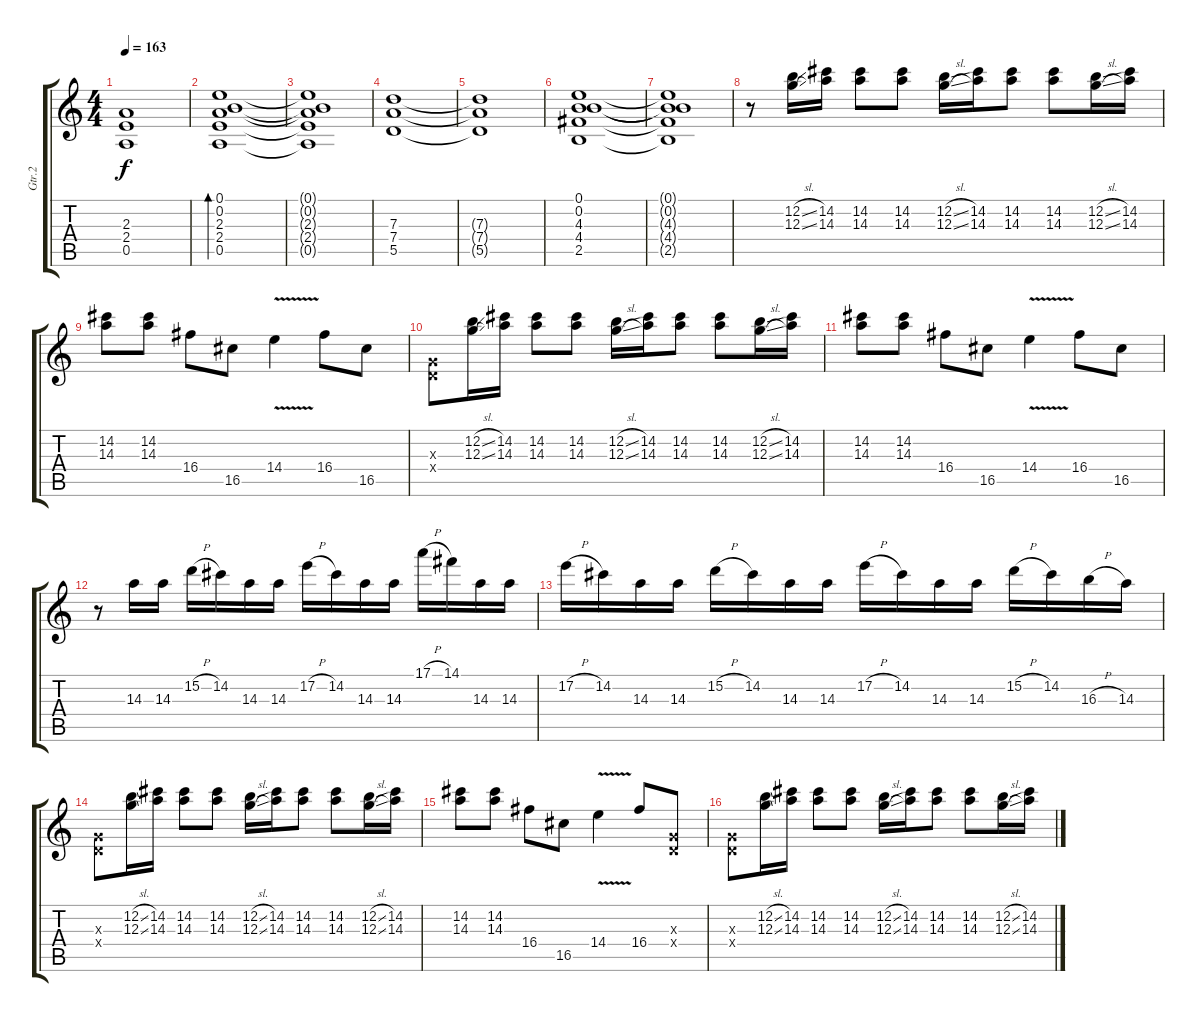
\track ("Gtr.2" "Gtr.2") {instrument distortionguitar}
\staff {score tabs}
\tuning (E4 B3 G3 D3 A2 E2) {hide}
\ts (4 4)
\tempo 163
\clef g2
\ks c
(2.3{t} 2.4{t} 0.5{t}).1{dy f} |
(0.1 0.2 2.3 2.4 0.5).1{bd 60} |
(0.1{t} 0.2{t} 2.3{t} 2.4{t} 0.5{t}).1 |
(7.3 7.4 5.5).1 |
(7.3{t} 7.4{t} 5.5{t}).1 |
(0.1 0.2 4.3 4.4 2.5).1 |
(0.1{t} 0.2{t} 4.3{t} 4.4{t} 2.5{t}).1 |
r.8 (12.2{sl} 12.3{sl}).16 (14.2 14.3).16 (14.2 14.3).8 (14.2 14.3).8 (12.2{sl} 12.3{sl}).16 (14.2 14.3).16 (14.2 14.3).8 (14.2 14.3).8 (12.2{sl} 12.3{sl}).16 (14.2 14.3).16 |
(14.2 14.3).8 (14.2 14.3).8 16.4.8 16.5.8 14.4{v}.4 16.4.8 16.5.8 |
(0.3{x} 0.4{x}).8 (12.2{sl} 12.3{sl}).16 (14.2 14.3).16 (14.2 14.3).8 (14.2 14.3).8 (12.2{sl} 12.3{sl}).16 (14.2 14.3).16 (14.2 14.3).8 (14.2 14.3).8 (12.2{sl} 12.3{sl}).16 (14.2 14.3).16 |
(14.2 14.3).8 (14.2 14.3).8 16.4.8 16.5.8 14.4{v}.4 16.4.8 16.5.8 |
r.8 14.3.16 14.3.16 15.2{h}.16 14.2.16 14.3.16 14.3.16 17.2{h}.16 14.2.16 14.3.16 14.3.16 17.1{h}.16 14.1.16 14.3.16 14.3.16 |
17.2{h}.16 14.2.16 14.3.16 14.3.16 15.2{h}.16 14.2.16 14.3.16 14.3.16 17.2{h}.16 14.2.16 14.3.16 14.3.16 15.2{h}.16 14.2.16 16.3{h}.16 14.3.16 |
(0.3{x} 0.4{x}).8 (12.2{sl} 12.3{sl}).16 (14.2 14.3).16 (14.2 14.3).8 (14.2 14.3).8 (12.2{sl} 12.3{sl}).16 (14.2 14.3).16 (14.2 14.3).8 (14.2 14.3).8 (12.2{sl} 12.3{sl}).16 (14.2 14.3).16 |
(14.2 14.3).8 (14.2 14.3).8 16.4.8 16.5.8 14.4{v}.4 16.4.8 (0.3{x} 0.4{x}).8 |
(0.3{x} 0.4{x}).8 (12.2{sl} 12.3{sl}).16 (14.2 14.3).16 (14.2 14.3).8 (14.2 14.3).8 (12.2{sl} 12.3{sl}).16 (14.2 14.3).16 (14.2 14.3).8 (14.2 14.3).8 (12.2{sl} 12.3{sl}).16 (14.2 14.3).16
